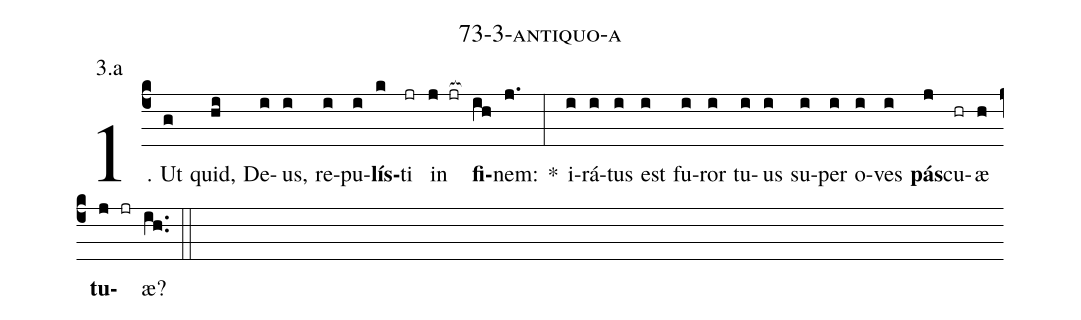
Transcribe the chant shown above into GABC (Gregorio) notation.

name: 73-3-antiquo-a;
annotation: 3.a;
%%
(c4)1. Ut(g) quid,(hi) De(i)us,(i) re(i)pu(i)<b>lís</b>(k)ti(jr) in(j jr[ocb:1{]) <b>fi</b>(ih[ocb:0}])nem:(j.) *(:) i(i)rá(i)tus(i) est(i) fu(i)ror(i) tu(i)us(i) su(i)per(i) o(i)ves(i) <b>pás</b>(j)cu(hr)æ(h) <b>tu</b>(j jr)æ?(ih..) (::)
